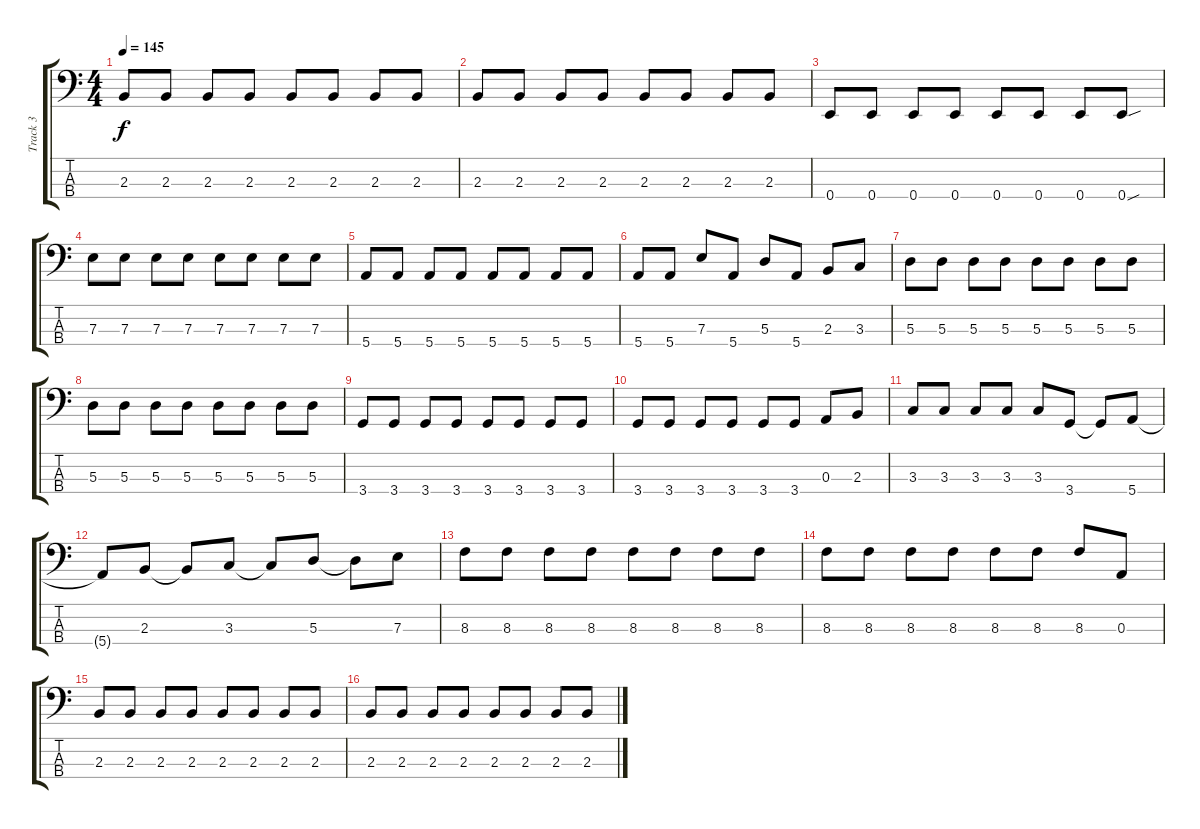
\track ("Track 3" "Track 3") {instrument electricbassfinger}
\staff {score tabs}
\tuning (G2 D2 A1 E1) {hide}
\ts (4 4)
\tempo 145
\clef f4
\ks c
2.3.8{dy f} 2.3.8 2.3.8 2.3.8 2.3.8 2.3.8 2.3.8 2.3.8 |
2.3.8 2.3.8 2.3.8 2.3.8 2.3.8 2.3.8 2.3.8 2.3.8 |
0.4.8 0.4.8 0.4.8 0.4.8 0.4.8 0.4.8 0.4.8 0.4{sou}.8 |
7.3.8 7.3.8 7.3.8 7.3.8 7.3.8 7.3.8 7.3.8 7.3.8 |
5.4.8 5.4.8 5.4.8 5.4.8 5.4.8 5.4.8 5.4.8 5.4.8 |
5.4.8 5.4.8 7.3.8 5.4.8 5.3.8 5.4.8 2.3.8 3.3.8 |
5.3.8 5.3.8 5.3.8 5.3.8 5.3.8 5.3.8 5.3.8 5.3.8 |
5.3.8 5.3.8 5.3.8 5.3.8 5.3.8 5.3.8 5.3.8 5.3.8 |
3.4.8 3.4.8 3.4.8 3.4.8 3.4.8 3.4.8 3.4.8 3.4.8 |
3.4.8 3.4.8 3.4.8 3.4.8 3.4.8 3.4.8 0.3.8 2.3.8 |
3.3.8 3.3.8 3.3.8 3.3.8 3.3.8 3.4.8 3.4{t}.8 5.4.8 |
5.4{t}.8 2.3.8 2.3{t}.8 3.3.8 3.3{t}.8 5.3.8 5.3{t}.8 7.3.8 |
8.3.8 8.3.8 8.3.8 8.3.8 8.3.8 8.3.8 8.3.8 8.3.8 |
8.3.8 8.3.8 8.3.8 8.3.8 8.3.8 8.3.8 8.3.8 0.3.8 |
2.3.8 2.3.8 2.3.8 2.3.8 2.3.8 2.3.8 2.3.8 2.3.8 |
2.3.8 2.3.8 2.3.8 2.3.8 2.3.8 2.3.8 2.3.8 2.3.8
